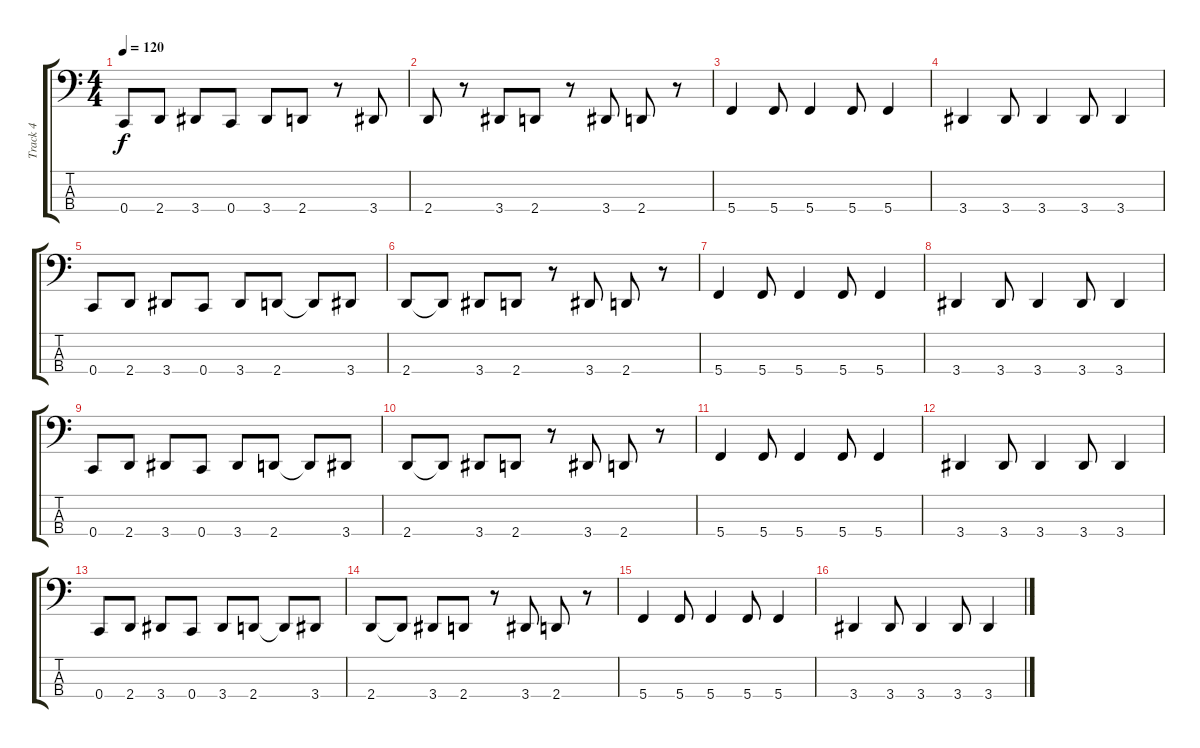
\track ("Track 4" "Track 4") {instrument electricbasspick}
\staff {score tabs}
\tuning (F2 C2 G1 C1) {hide}
\ts (4 4)
\tempo 120
\clef f4
\ks c
0.4.8{dy f} 2.4.8 3.4.8 0.4.8 3.4.8 2.4.8 r.8 3.4.8 |
2.4.8 r.8 3.4.8 2.4.8 r.8 3.4.8 2.4.8 r.8 |
5.4.4 5.4.8 5.4.4 5.4.8 5.4.4 |
3.4.4 3.4.8 3.4.4 3.4.8 3.4.4 |
0.4.8 2.4.8 3.4.8 0.4.8 3.4.8 2.4.8 2.4{t}.8 3.4.8 |
2.4.8 2.4{t}.8 3.4.8 2.4.8 r.8 3.4.8 2.4.8 r.8 |
5.4.4 5.4.8 5.4.4 5.4.8 5.4.4 |
3.4.4 3.4.8 3.4.4 3.4.8 3.4.4 |
0.4.8 2.4.8 3.4.8 0.4.8 3.4.8 2.4.8 2.4{t}.8 3.4.8 |
2.4.8 2.4{t}.8 3.4.8 2.4.8 r.8 3.4.8 2.4.8 r.8 |
5.4.4 5.4.8 5.4.4 5.4.8 5.4.4 |
3.4.4 3.4.8 3.4.4 3.4.8 3.4.4 |
0.4.8 2.4.8 3.4.8 0.4.8 3.4.8 2.4.8 2.4{t}.8 3.4.8 |
2.4.8 2.4{t}.8 3.4.8 2.4.8 r.8 3.4.8 2.4.8 r.8 |
5.4.4 5.4.8 5.4.4 5.4.8 5.4.4 |
3.4.4 3.4.8 3.4.4 3.4.8 3.4.4
